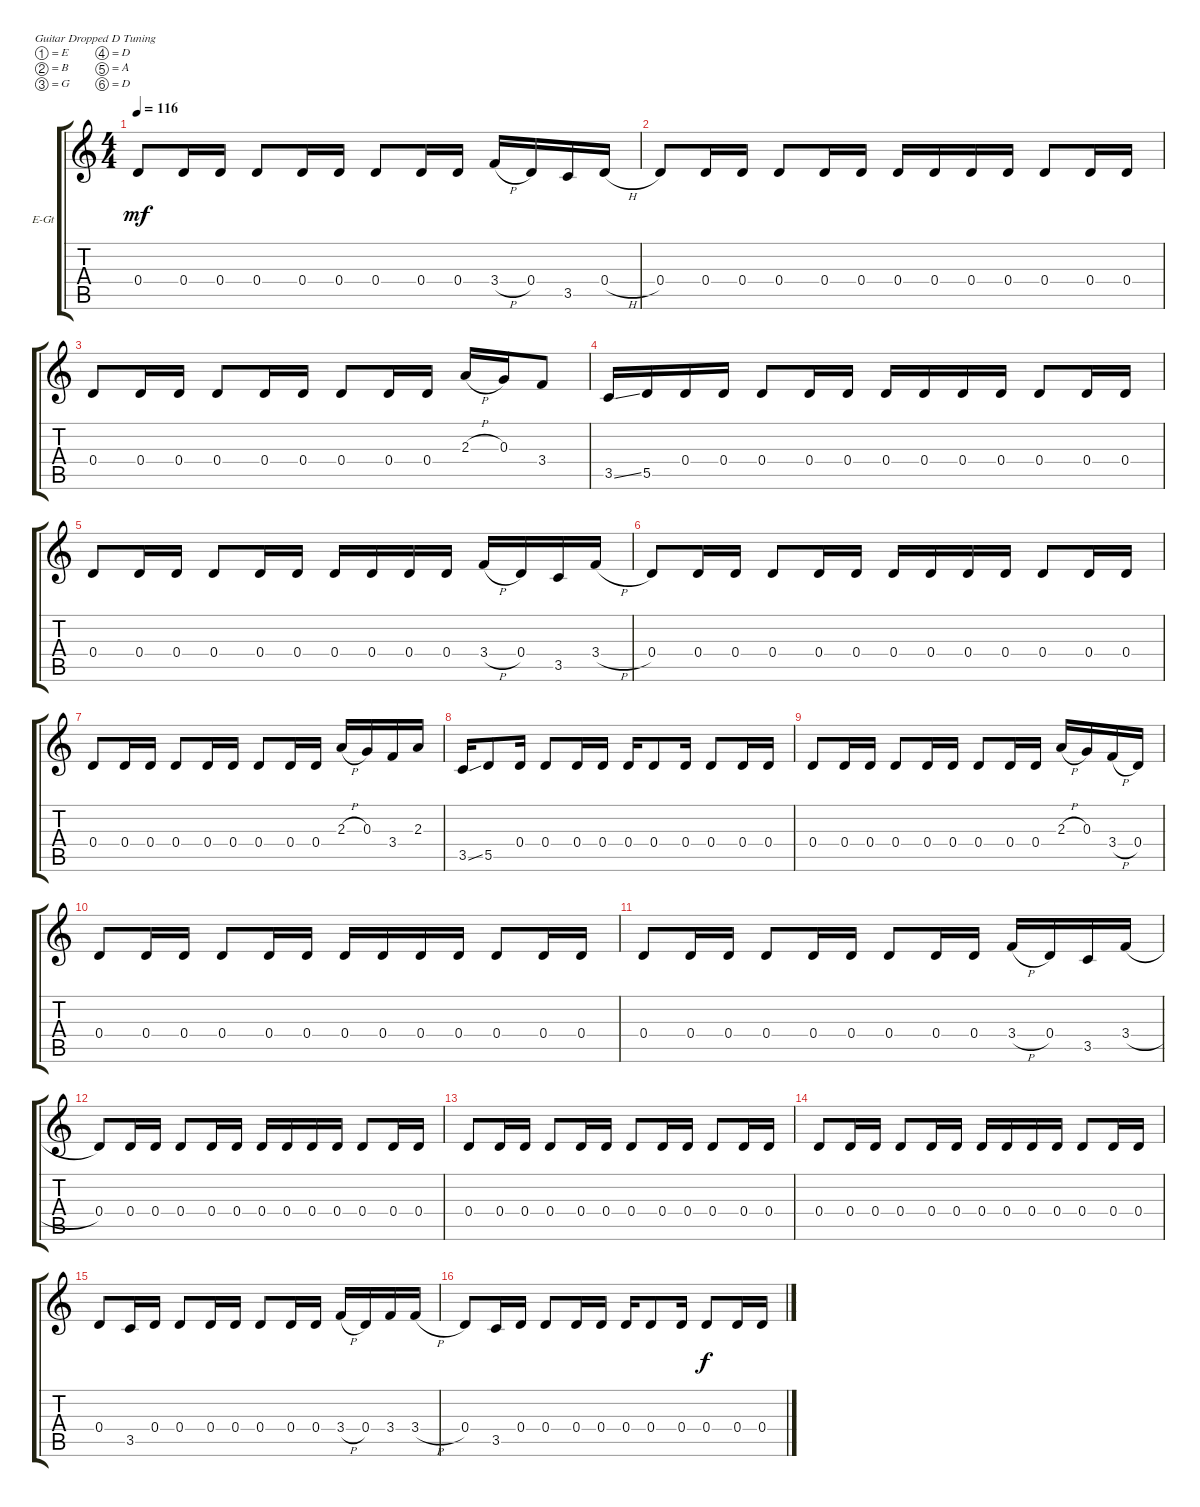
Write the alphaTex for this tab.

\bracketExtendMode groupsimilarinstruments
\firstSystemTrackNameOrientation horizontal
\otherSystemsTrackNameOrientation horizontal
\track ("Guitar 1" "E-Gt") {instrument electricguitarmuted}
\staff {score tabs}
\tuning (E4 B3 G3 D3 A2 D2)
\ts (4 4)
\tempo 116
\clef g2
\ks c
0.4.8{dy mf} 0.4.16 0.4.16 0.4.8 0.4.16 0.4.16 0.4.8 0.4.16 0.4.16 3.4{h}.16 0.4.16 3.5.16 0.4{h}.16 |
0.4.8 0.4.16 0.4.16 0.4.8 0.4.16 0.4.16 0.4.16 0.4.16 0.4.16 0.4.16 0.4.8 0.4.16 0.4.16 |
0.4.8 0.4.16 0.4.16 0.4.8 0.4.16 0.4.16 0.4.8 0.4.16 0.4.16 2.3{h}.16 0.3.16 3.4.8 |
3.5{ss}.16 5.5.16 0.4.16 0.4.16 0.4.8 0.4.16 0.4.16 0.4.16 0.4.16 0.4.16 0.4.16 0.4.8 0.4.16 0.4.16 |
0.4.8 0.4.16 0.4.16 0.4.8 0.4.16 0.4.16 0.4.16 0.4.16 0.4.16 0.4.16 3.4{h}.16 0.4.16 3.5.16 3.4{h}.16 |
0.4.8 0.4.16 0.4.16 0.4.8 0.4.16 0.4.16 0.4.16 0.4.16 0.4.16 0.4.16 0.4.8 0.4.16 0.4.16 |
0.4.8 0.4.16 0.4.16 0.4.8 0.4.16 0.4.16 0.4.8 0.4.16 0.4.16 2.3{h}.16 0.3.16 3.4.16 2.3.16 |
3.5{ss}.16 5.5.8 0.4.16 0.4.8 0.4.16 0.4.16 0.4.16 0.4.8 0.4.16 0.4.8 0.4.16 0.4.16 |
0.4.8 0.4.16 0.4.16 0.4.8 0.4.16 0.4.16 0.4.8 0.4.16 0.4.16 2.3{h}.16 0.3.16 3.4{h}.16 0.4.16 |
0.4.8 0.4.16 0.4.16 0.4.8 0.4.16 0.4.16 0.4.16 0.4.16 0.4.16 0.4.16 0.4.8 0.4.16 0.4.16 |
0.4.8 0.4.16 0.4.16 0.4.8 0.4.16 0.4.16 0.4.8 0.4.16 0.4.16 3.4{h}.16 0.4.16 3.5.16 3.4{h}.16 |
0.4.8 0.4.16 0.4.16 0.4.8 0.4.16 0.4.16 0.4.16 0.4.16 0.4.16 0.4.16 0.4.8 0.4.16 0.4.16 |
0.4.8 0.4.16 0.4.16 0.4.8 0.4.16 0.4.16 0.4.8 0.4.16 0.4.16 0.4.8 0.4.16 0.4.16 |
0.4.8 0.4.16 0.4.16 0.4.8 0.4.16 0.4.16 0.4.16 0.4.16 0.4.16 0.4.16 0.4.8 0.4.16 0.4.16 |
0.4.8 3.5.16 0.4.16 0.4.8 0.4.16 0.4.16 0.4.8 0.4.16 0.4.16 3.4{h}.16 0.4.16 3.4.16 3.4{h}.16 |
0.4.8 3.5.16 0.4.16 0.4.8 0.4.16 0.4.16 0.4.16 0.4.8 0.4.16 0.4.8{dy f} 0.4.16 0.4.16
